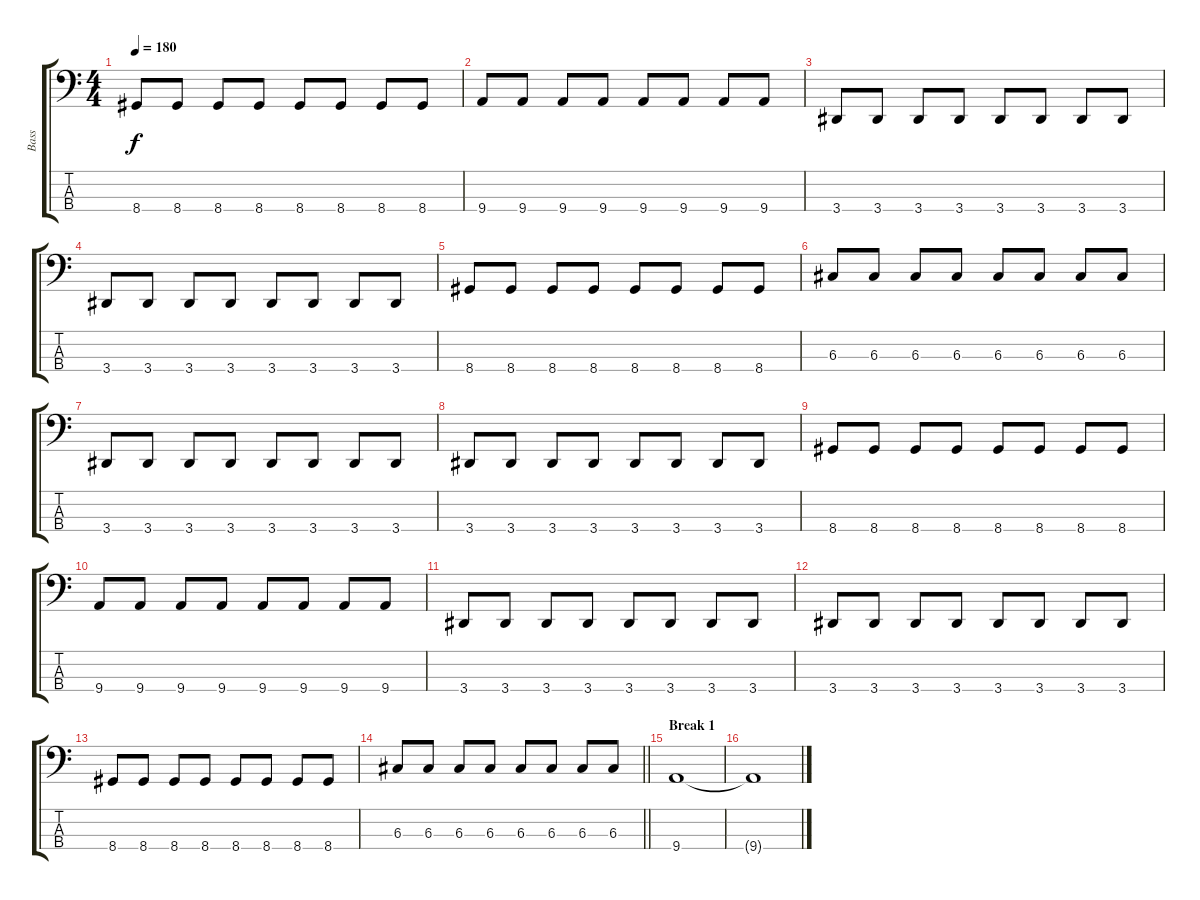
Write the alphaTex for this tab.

\track ("Bass" "Bass") {instrument electricbassfinger}
\staff {score tabs}
\tuning (F2 C2 G1 C1) {hide}
\ts (4 4)
\tempo 180
\clef f4
\ks c
8.4.8{dy f} 8.4.8 8.4.8 8.4.8 8.4.8 8.4.8 8.4.8 8.4.8 |
9.4.8 9.4.8 9.4.8 9.4.8 9.4.8 9.4.8 9.4.8 9.4.8 |
3.4.8 3.4.8 3.4.8 3.4.8 3.4.8 3.4.8 3.4.8 3.4.8 |
3.4.8 3.4.8 3.4.8 3.4.8 3.4.8 3.4.8 3.4.8 3.4.8 |
8.4.8 8.4.8 8.4.8 8.4.8 8.4.8 8.4.8 8.4.8 8.4.8 |
6.3.8 6.3.8 6.3.8 6.3.8 6.3.8 6.3.8 6.3.8 6.3.8 |
3.4.8 3.4.8 3.4.8 3.4.8 3.4.8 3.4.8 3.4.8 3.4.8 |
3.4.8 3.4.8 3.4.8 3.4.8 3.4.8 3.4.8 3.4.8 3.4.8 |
8.4.8 8.4.8 8.4.8 8.4.8 8.4.8 8.4.8 8.4.8 8.4.8 |
9.4.8 9.4.8 9.4.8 9.4.8 9.4.8 9.4.8 9.4.8 9.4.8 |
3.4.8 3.4.8 3.4.8 3.4.8 3.4.8 3.4.8 3.4.8 3.4.8 |
3.4.8 3.4.8 3.4.8 3.4.8 3.4.8 3.4.8 3.4.8 3.4.8 |
8.4.8 8.4.8 8.4.8 8.4.8 8.4.8 8.4.8 8.4.8 8.4.8 |
\barLineRight lightlight
6.3.8 6.3.8 6.3.8 6.3.8 6.3.8 6.3.8 6.3.8 6.3.8 |
\section ("" "Break 1")
9.4.1 |
9.4{t}.1
